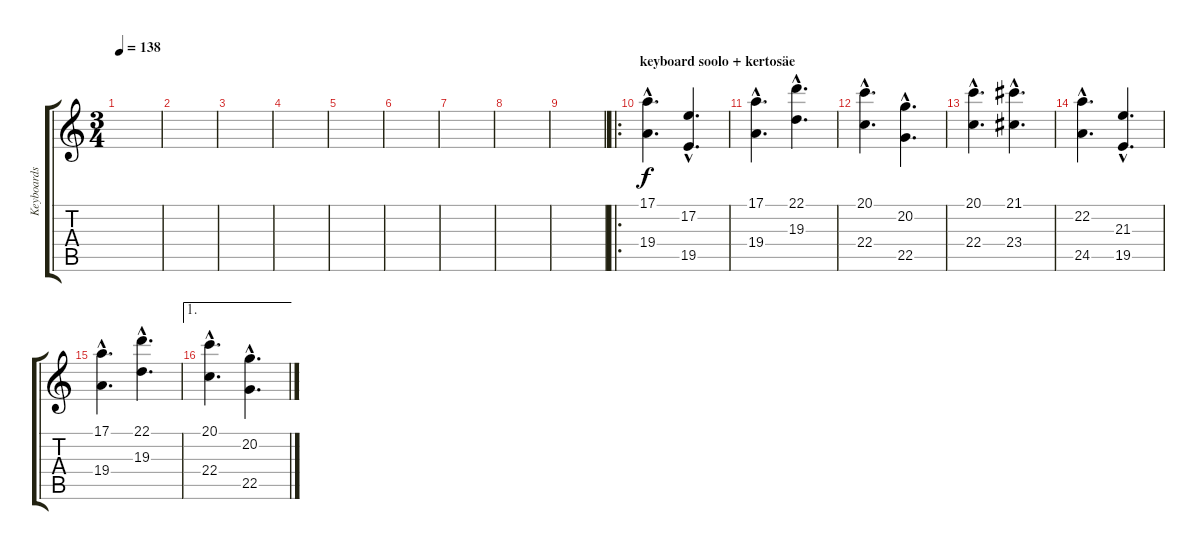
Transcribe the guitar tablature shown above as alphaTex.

\track ("Keyboards" "Keyboards") {instrument pad5bowed}
\staff {score tabs}
\tuning (E4 B3 G3 D3 A2 E2) {hide}
\ts (3 4)
\tempo 138
\clef g2
\ks c
|
|
|
|
|
|
|
|
|
\ro
\section ("" "keyboard soolo + kertosäe")
(17.1{hac} 19.4{hac}).4{d} (17.2{hac} 19.5{hac}).4{d} |
(17.1{hac} 19.4{hac}).4{d} (22.1{hac} 19.3{hac}).4{d} |
(20.1{hac} 22.4{hac}).4{d} (20.2{hac} 22.5{hac}).4{d} |
(20.1{hac} 22.4{hac}).4{d} (21.1{hac} 23.4{hac}).4{d} |
(22.2{hac} 24.5{hac}).4{d} (21.3{hac} 19.5{hac}).4{d} |
(17.1{hac} 19.4{hac}).4{d} (22.1{hac} 19.3{hac}).4{d} |
\ae 1
(20.1{hac} 22.4{hac}).4{d} (20.2{hac} 22.5{hac}).4{d}
